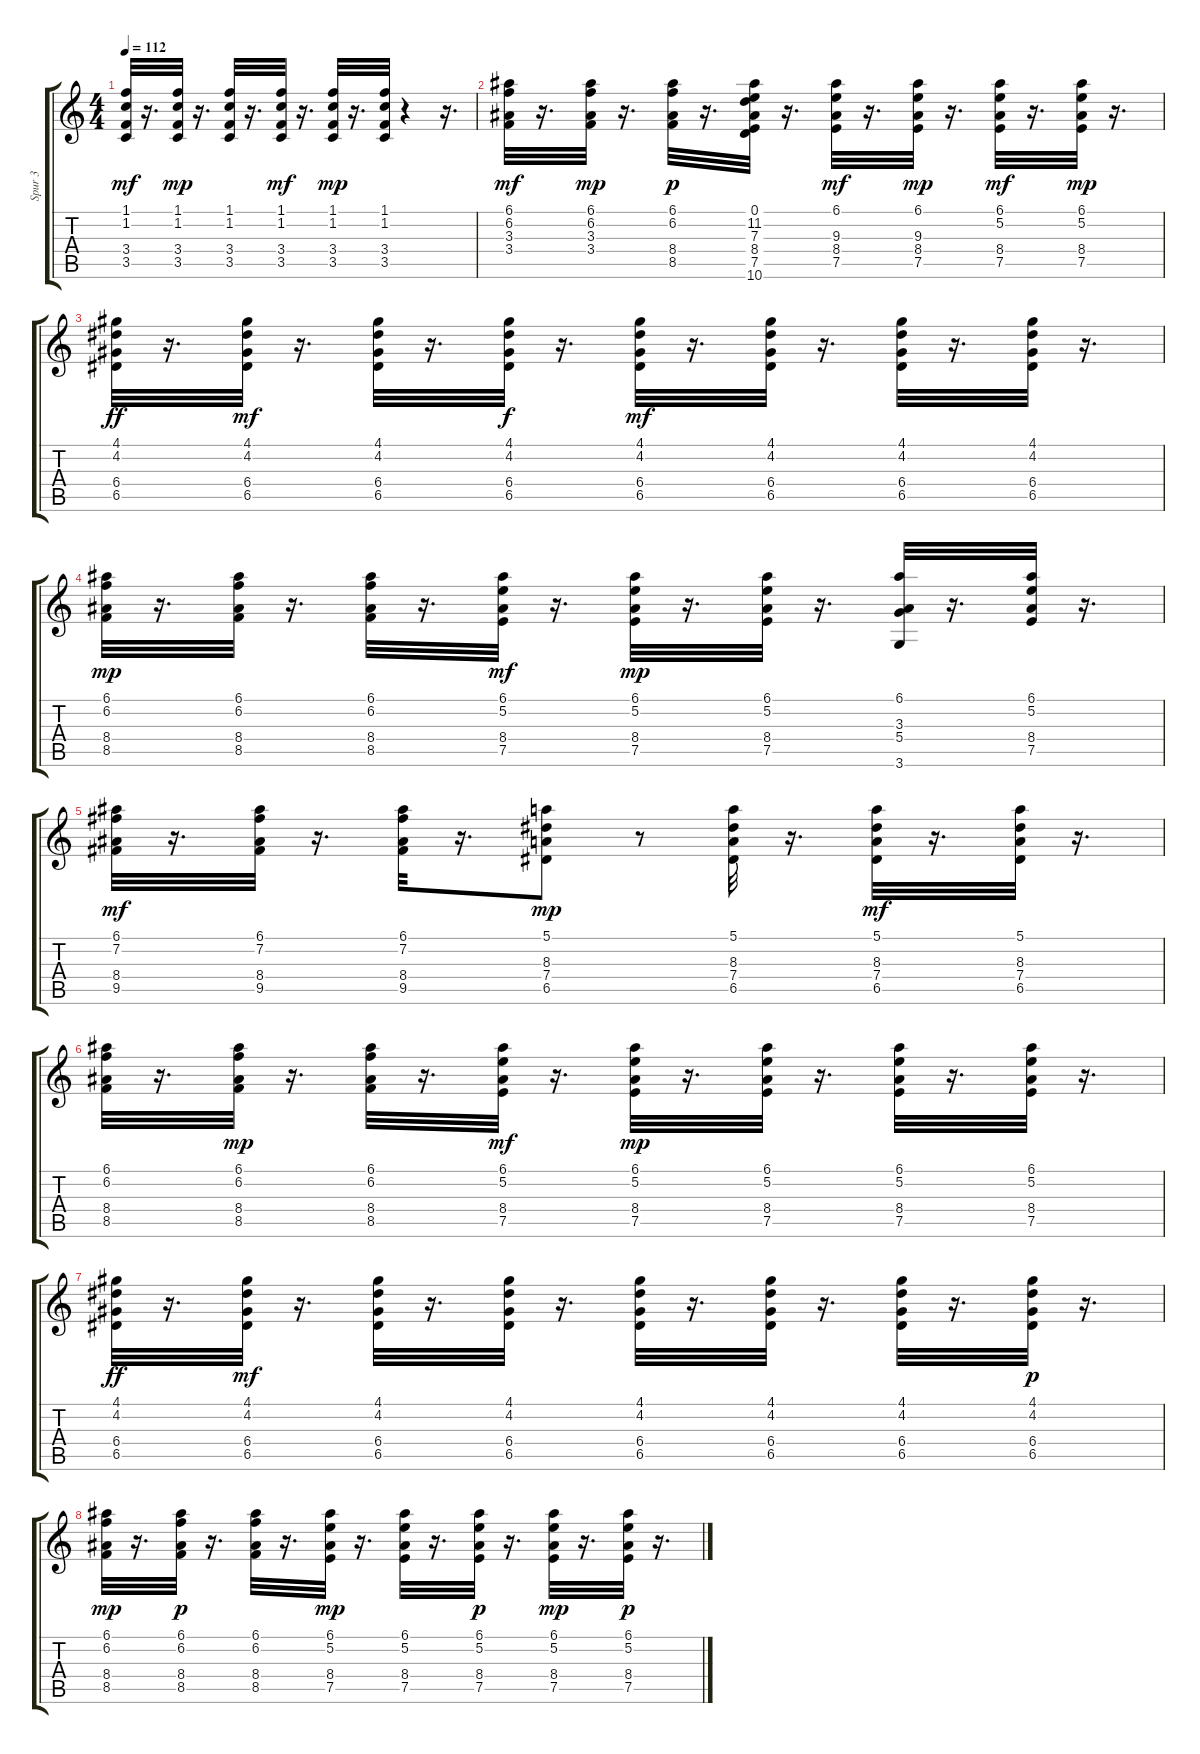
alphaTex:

\track ("Spur 3" "Spur 3") {instrument slapbass2}
\staff {score tabs}
\tuning (E4 B3 G3 D3 A2 E2) {hide}
\ts (4 4)
\tempo 112
\clef g2
\ks c
(1.1 1.2 3.4 3.5).32{dy mf} r.16{d} (1.1 1.2 3.4 3.5).32{dy mp} r.16{d} (1.1 1.2 3.4 3.5).32 r.16{d} (1.1 1.2 3.4 3.5).32{dy mf} r.16{d} (1.1 1.2 3.4 3.5).32{dy mp} r.16{d} (1.1 1.2 3.4 3.5).32 r.4 r.16{d} |
(6.1 6.2 3.3 3.4).32{dy mf} r.16{d} (6.1 6.2 3.3 3.4).32{dy mp} r.16{d} (6.1 6.2 8.4 8.5).32{dy p} r.16{d} (0.1 11.2 7.3 8.4 7.5 10.6).32 r.16{d} (6.1 9.3 8.4 7.5).32{dy mf} r.16{d} (6.1 9.3 8.4 7.5).32{dy mp} r.16{d} (6.1 5.2 8.4 7.5).32{dy mf} r.16{d} (6.1 5.2 8.4 7.5).32{dy mp} r.16{d} |
(4.1 4.2 6.4 6.5).32{dy ff} r.16{d} (4.1 4.2 6.4 6.5).32{dy mf} r.16{d} (4.1 4.2 6.4 6.5).32 r.16{d} (4.1 4.2 6.4 6.5).32{dy f} r.16{d} (4.1 4.2 6.4 6.5).32{dy mf} r.16{d} (4.1 4.2 6.4 6.5).32 r.16{d} (4.1 4.2 6.4 6.5).32 r.16{d} (4.1 4.2 6.4 6.5).32 r.16{d} |
(6.1 6.2 8.4 8.5).32{dy mp} r.16{d} (6.1 6.2 8.4 8.5).32 r.16{d} (6.1 6.2 8.4 8.5).32 r.16{d} (6.1 5.2 8.4 7.5).32{dy mf} r.16{d} (6.1 5.2 8.4 7.5).32{dy mp} r.16{d} (6.1 5.2 8.4 7.5).32 r.16{d} (6.1 3.3 5.4 3.6).32 r.16{d} (6.1 5.2 8.4 7.5).32 r.16{d} |
(6.1 7.2 8.4 9.5).32{dy mf} r.16{d} (6.1 7.2 8.4 9.5).32 r.16{d} (6.1 7.2 8.4 9.5).32 r.16{d} (5.1 8.3 7.4 6.5).8{dy mp} r.8 (5.1 8.3 7.4 6.5).32 r.16{d} (5.1 8.3 7.4 6.5).32{dy mf} r.16{d} (5.1 8.3 7.4 6.5).32 r.16{d} |
(6.1 6.2 8.4 8.5).32 r.16{d} (6.1 6.2 8.4 8.5).32{dy mp} r.16{d} (6.1 6.2 8.4 8.5).32 r.16{d} (6.1 5.2 8.4 7.5).32{dy mf} r.16{d} (6.1 5.2 8.4 7.5).32{dy mp} r.16{d} (6.1 5.2 8.4 7.5).32 r.16{d} (6.1 5.2 8.4 7.5).32 r.16{d} (6.1 5.2 8.4 7.5).32 r.16{d} |
(4.1 4.2 6.4 6.5).32{dy ff} r.16{d} (4.1 4.2 6.4 6.5).32{dy mf} r.16{d} (4.1 4.2 6.4 6.5).32 r.16{d} (4.1 4.2 6.4 6.5).32 r.16{d} (4.1 4.2 6.4 6.5).32 r.16{d} (4.1 4.2 6.4 6.5).32 r.16{d} (4.1 4.2 6.4 6.5).32 r.16{d} (4.1 4.2 6.4 6.5).32{dy p} r.16{d} |
(6.1 6.2 8.4 8.5).32{dy mp} r.16{d} (6.1 6.2 8.4 8.5).32{dy p} r.16{d} (6.1 6.2 8.4 8.5).32 r.16{d} (6.1 5.2 8.4 7.5).32{dy mp} r.16{d} (6.1 5.2 8.4 7.5).32 r.16{d} (6.1 5.2 8.4 7.5).32{dy p} r.16{d} (6.1 5.2 8.4 7.5).32{dy mp} r.16{d} (6.1 5.2 8.4 7.5).32{dy p} r.16{d}
